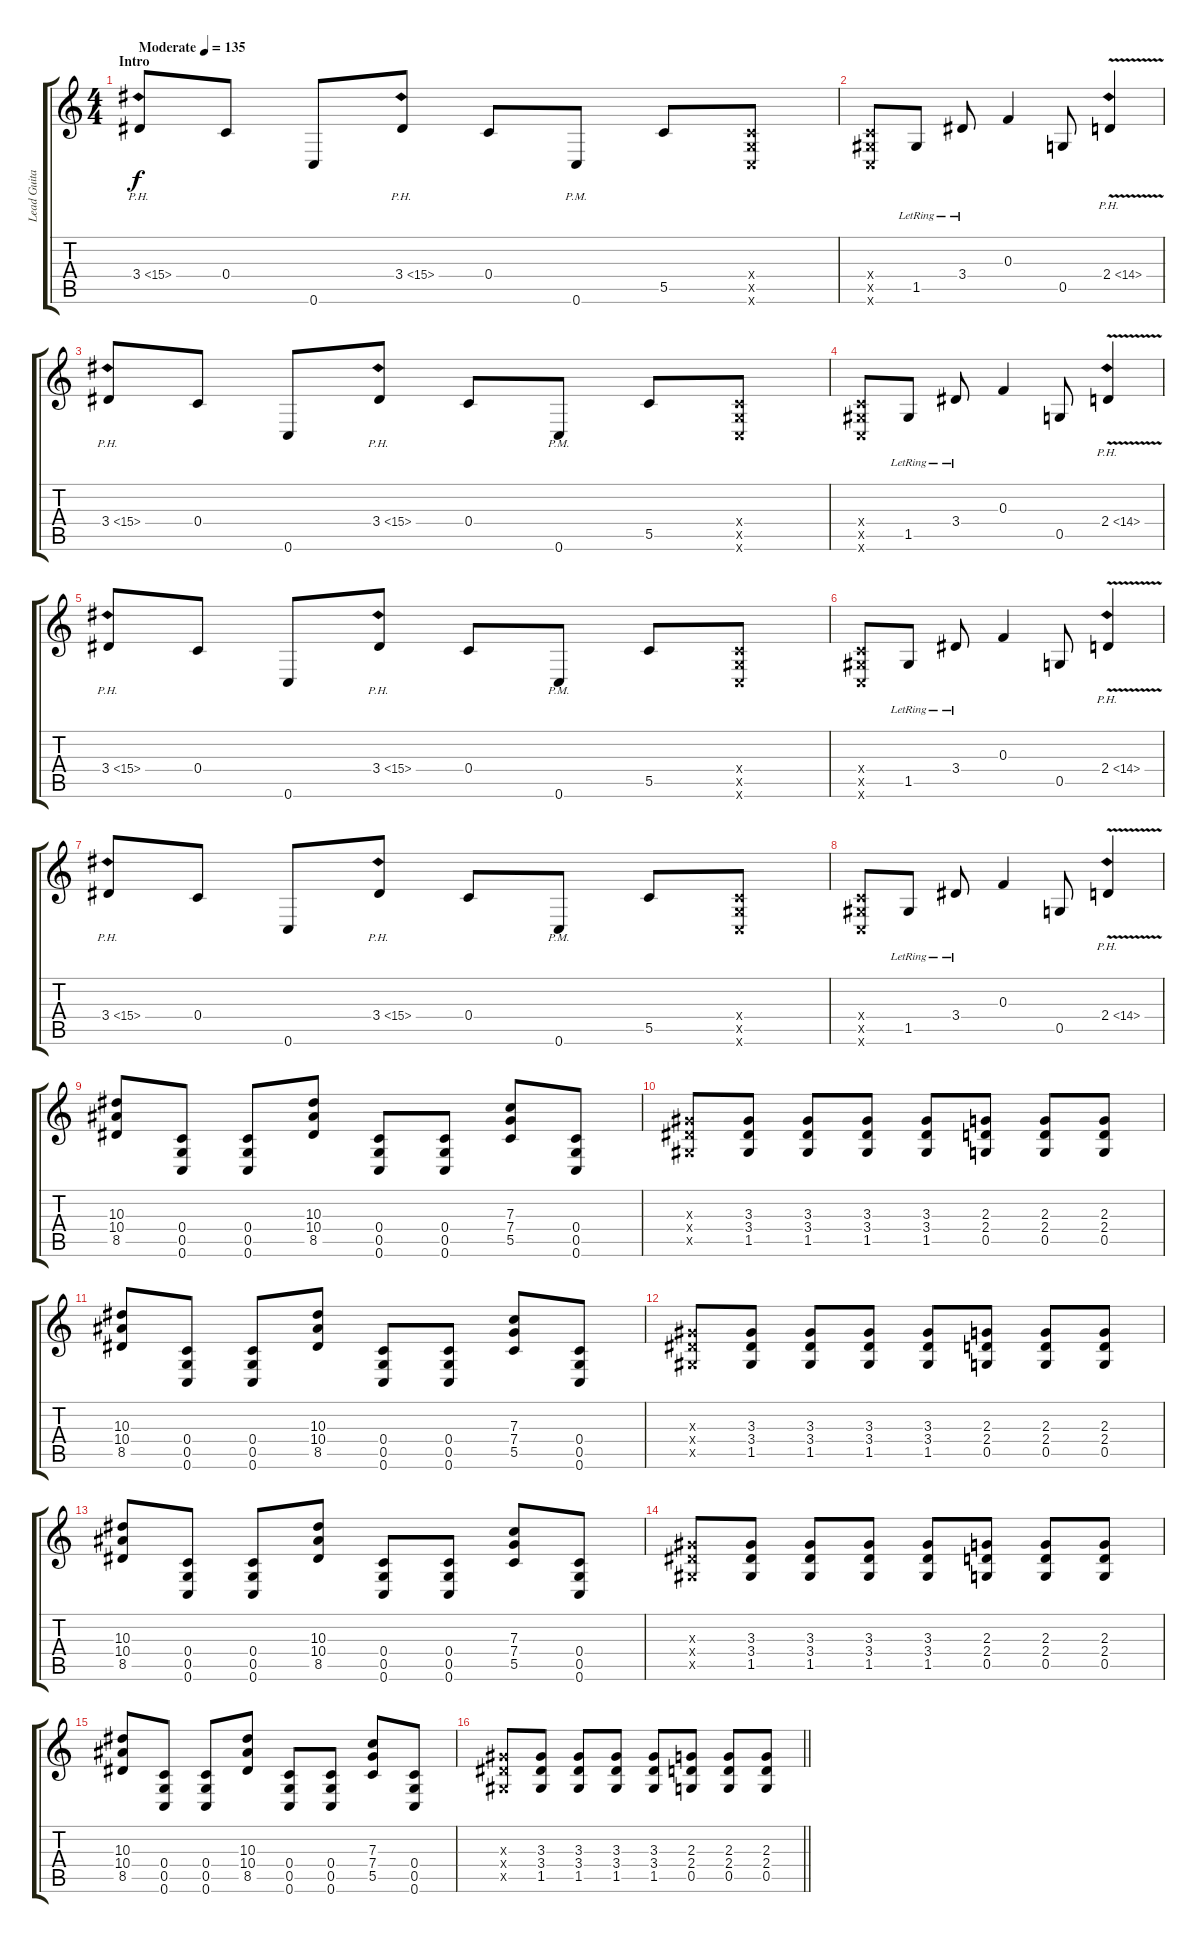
\track ("Lead Guitar" "Lead Guita") {instrument distortionguitar}
\staff {score tabs}
\tuning (D4 A3 F3 C3 G2 C2) {hide}
\ts (4 4)
\section ("" "Intro")
\tempo (135 "Moderate")
\clef g2
\ks c
3.4{ph 12}.8{dy f instrument distortionguitar} 0.4.8 0.6.8 3.4{ph 12}.8 0.4.8 0.6{pm}.8 5.5.8 (0.4{x} 0.5{x} 0.6{x}).8 |
(0.4{x} 1.5{x} 0.6{x}).8 1.5{lr}.8 3.4{lr}.8 0.3.4 0.5.8 2.4{ph 12 v}.4 |
3.4{ph 12}.8 0.4.8 0.6.8 3.4{ph 12}.8 0.4.8 0.6{pm}.8 5.5.8 (0.4{x} 0.5{x} 0.6{x}).8 |
(0.4{x} 1.5{x} 0.6{x}).8 1.5{lr}.8 3.4{lr}.8 0.3.4 0.5.8 2.4{ph 12 v}.4 |
3.4{ph 12}.8 0.4.8 0.6.8 3.4{ph 12}.8 0.4.8 0.6{pm}.8 5.5.8 (0.4{x} 0.5{x} 0.6{x}).8 |
(0.4{x} 1.5{x} 0.6{x}).8 1.5{lr}.8 3.4{lr}.8 0.3.4 0.5.8 2.4{ph 12 v}.4 |
3.4{ph 12}.8 0.4.8 0.6.8 3.4{ph 12}.8 0.4.8 0.6{pm}.8 5.5.8 (0.4{x} 0.5{x} 0.6{x}).8 |
(0.4{x} 1.5{x} 0.6{x}).8 1.5{lr}.8 3.4{lr}.8 0.3.4 0.5.8 2.4{ph 12 v}.4 |
(10.3 10.4 8.5).8 (0.4 0.5 0.6).8 (0.4 0.5 0.6).8 (10.3 10.4 8.5).8 (0.4 0.5 0.6).8 (0.4 0.5 0.6).8 (7.3 7.4 5.5).8 (0.4 0.5 0.6).8 |
(3.3{x} 3.4{x} 1.5{x}).8 (3.3 3.4 1.5).8 (3.3 3.4 1.5).8 (3.3 3.4 1.5).8 (3.3 3.4 1.5).8 (2.3 2.4 0.5).8 (2.3 2.4 0.5).8 (2.3 2.4 0.5).8 |
(10.3 10.4 8.5).8 (0.4 0.5 0.6).8 (0.4 0.5 0.6).8 (10.3 10.4 8.5).8 (0.4 0.5 0.6).8 (0.4 0.5 0.6).8 (7.3 7.4 5.5).8 (0.4 0.5 0.6).8 |
(3.3{x} 3.4{x} 1.5{x}).8 (3.3 3.4 1.5).8 (3.3 3.4 1.5).8 (3.3 3.4 1.5).8 (3.3 3.4 1.5).8 (2.3 2.4 0.5).8 (2.3 2.4 0.5).8 (2.3 2.4 0.5).8 |
(10.3 10.4 8.5).8 (0.4 0.5 0.6).8 (0.4 0.5 0.6).8 (10.3 10.4 8.5).8 (0.4 0.5 0.6).8 (0.4 0.5 0.6).8 (7.3 7.4 5.5).8 (0.4 0.5 0.6).8 |
(3.3{x} 3.4{x} 1.5{x}).8 (3.3 3.4 1.5).8 (3.3 3.4 1.5).8 (3.3 3.4 1.5).8 (3.3 3.4 1.5).8 (2.3 2.4 0.5).8 (2.3 2.4 0.5).8 (2.3 2.4 0.5).8 |
(10.3 10.4 8.5).8 (0.4 0.5 0.6).8 (0.4 0.5 0.6).8 (10.3 10.4 8.5).8 (0.4 0.5 0.6).8 (0.4 0.5 0.6).8 (7.3 7.4 5.5).8 (0.4 0.5 0.6).8 |
\barLineRight lightlight
(3.3{x} 3.4{x} 1.5{x}).8 (3.3 3.4 1.5).8 (3.3 3.4 1.5).8 (3.3 3.4 1.5).8 (3.3 3.4 1.5).8 (2.3 2.4 0.5).8 (2.3 2.4 0.5).8 (2.3 2.4 0.5).8
